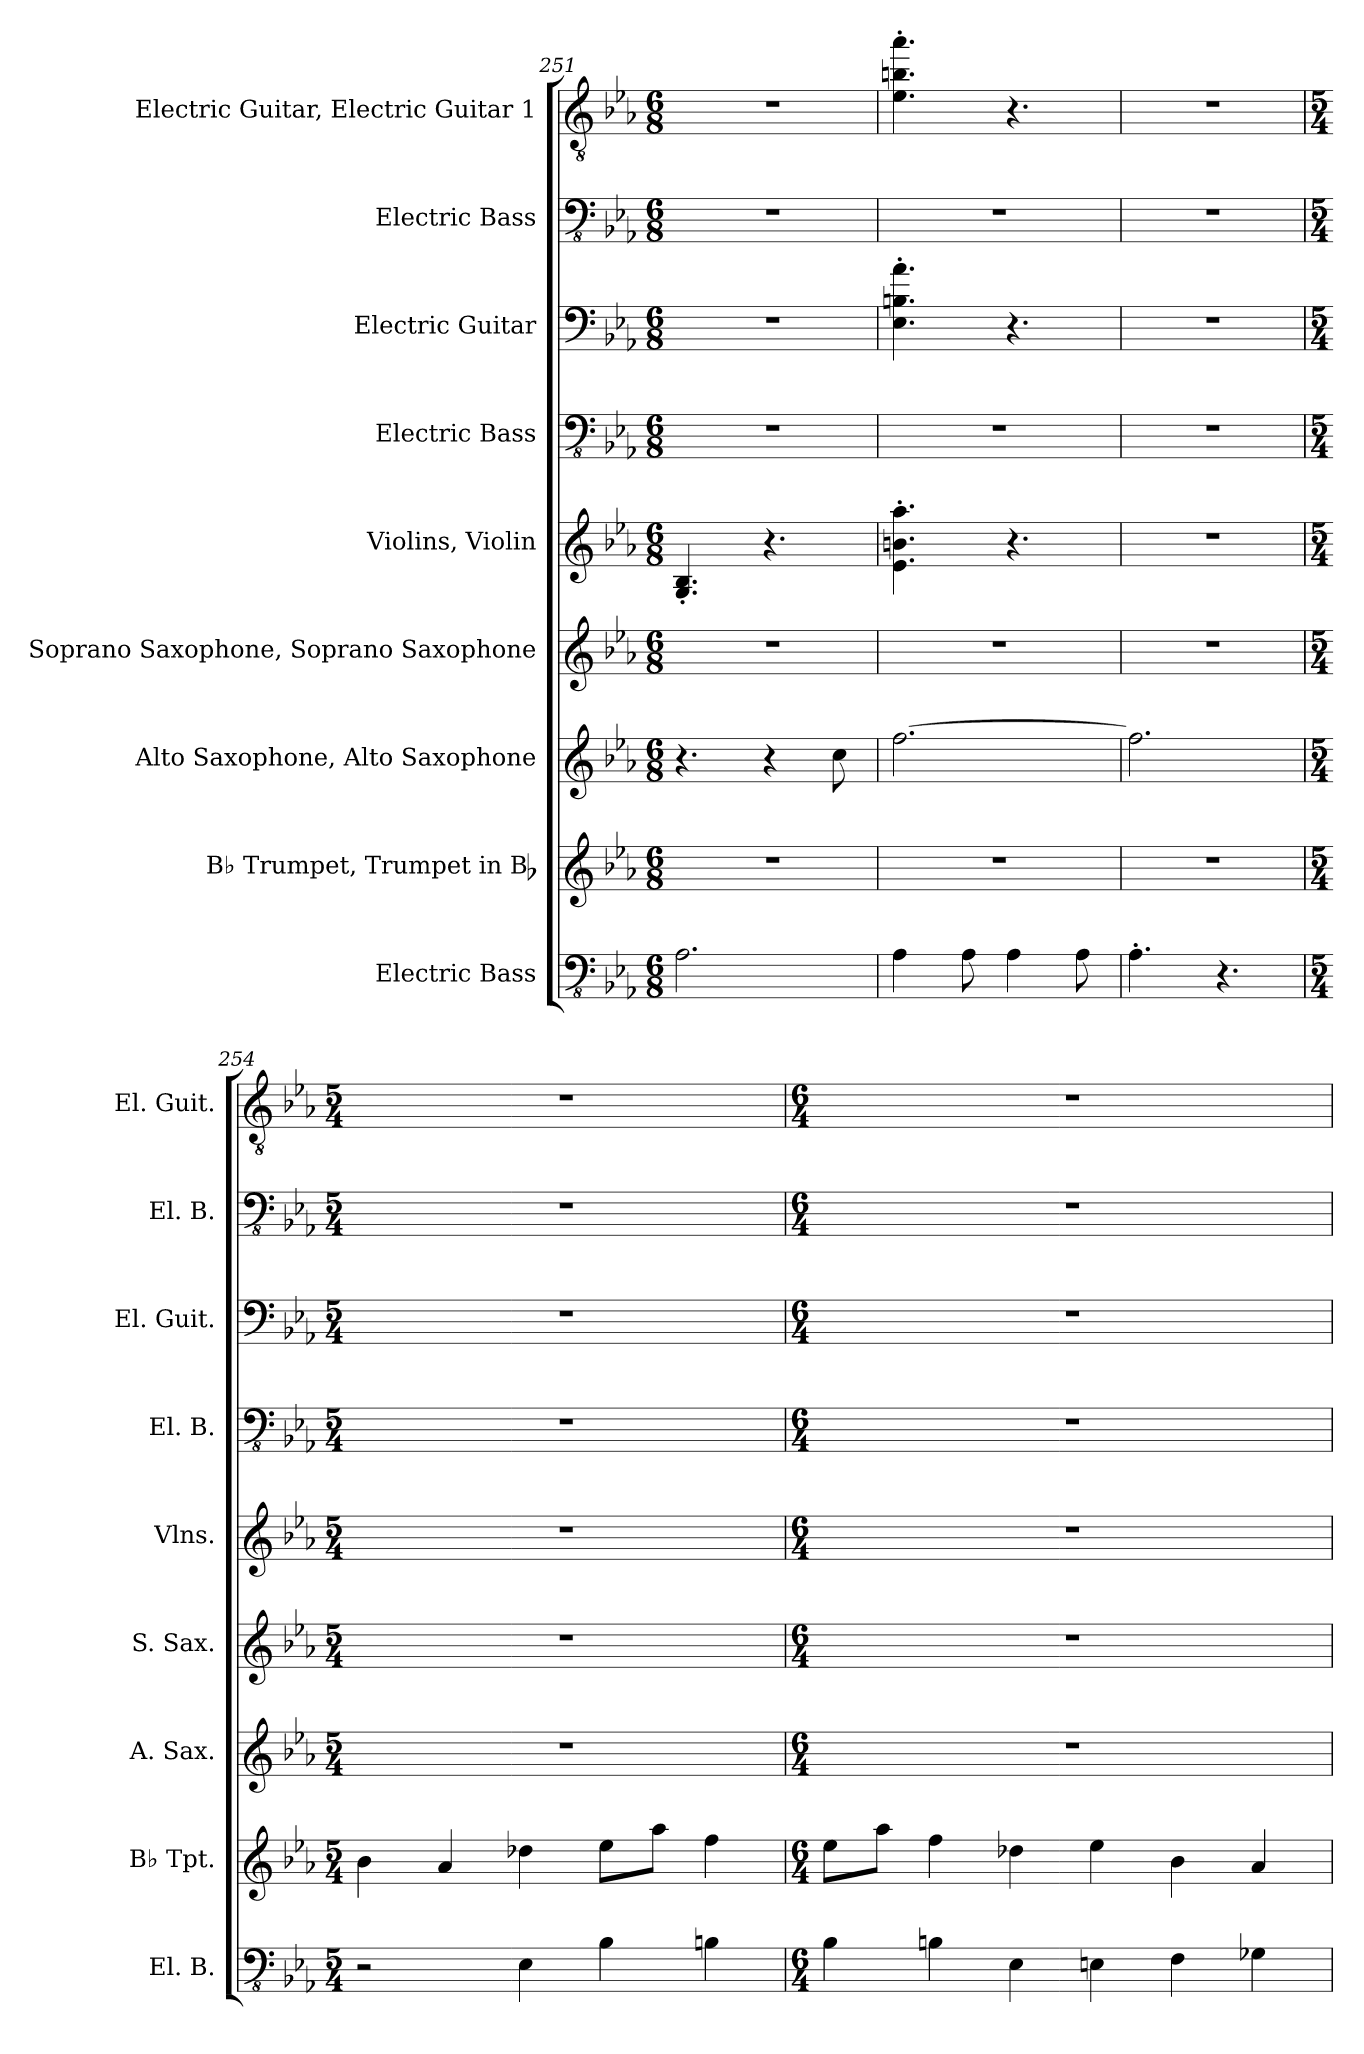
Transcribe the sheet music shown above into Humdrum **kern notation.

**kern	**kern	**kern	**kern	**kern	**kern	**kern	**kern	**kern
*part9	*part8	*part7	*part6	*part5	*part4	*part3	*part2	*part1
*staff9	*staff8	*staff7	*staff6	*staff5	*staff4	*staff3	*staff2	*staff1
*I"Electric Bass	*I"B♭ Trumpet, Trumpet in Bb	*I"Alto Saxophone, Alto Saxophone	*I"Soprano Saxophone, Soprano Saxophone	*I"Violins, Violin	*I"Electric Bass	*I"Electric Guitar	*I"Electric Bass	*I"Electric Guitar, Electric Guitar 1
*I'El. B.	*I'B♭ Tpt.	*I'A. Sax.	*I'S. Sax.	*I'Vlns.	*I'El. B.	*I'El. Guit.	*I'El. B.	*I'El. Guit.
*clefFv4	*clefG2	*clefG2	*clefG2	*clefG2	*clefFv4	*clefF4	*clefFv4	*clefGv2
*	*ITrd1c2	*ITrd5c9	*ITrd1c2	*	*	*	*	*
*k[b-e-a-]	*k[b-e-a-d-g-]	*k[b-e-a-d-g-c-]	*k[b-e-a-d-g-]	*k[b-e-a-]	*k[b-e-a-]	*k[b-e-a-]	*k[b-e-a-]	*k[b-e-a-]
*M6/8	*M6/8	*M6/8	*M6/8	*M6/8	*M6/8	*M6/8	*M6/8	*M6/8
=251	=251	=251	=251	=251	=251	=251	=251	=251
2.AA-\	2.r	4.r	2.r	4.G/' 4.B-/'	2.r	2.r	2.r	2.r
.	.	4r	.	4.r	.	.	.	.
.	.	8e-\	.	.	.	.	.	.
!!LO:PB:g=z
=252	=252	=252	=252	=252	=252	=252	=252	=252
4AA-\	2.r	[2.a-\	2.r	4.e-\' 4.bn\' 4.aa-\'	2.r	4.E-\' 4.Bn\' 4.a-\'	2.r	4.e-\' 4.bn\' 4.aa-\'
8AA-\	.	.	.	.	.	.	.	.
4AA-\	.	.	.	4.r	.	4.r	.	4.r
8AA-\	.	.	.	.	.	.	.	.
=253	=253	=253	=253	=253	=253	=253	=253	=253
4.AA-'\	2.r	2.a-\]	2.r	2.r	2.r	2.r	2.r	2.r
4.r	.	.	.	.	.	.	.	.
=254	=254	=254	=254	=254	=254	=254	=254	=254
*M5/4	*M5/4	*M5/4	*M5/4	*M5/4	*M5/4	*M5/4	*M5/4	*M5/4
2r	4a-\	4%5r	4%5r	4%5r	4%5r	4%5r	4%5r	4%5r
.	4g-/	.	.	.	.	.	.	.
4EE-\	4cc-X\	.	.	.	.	.	.	.
4BB-\	8dd-\L	.	.	.	.	.	.	.
.	8gg-\J	.	.	.	.	.	.	.
4BBn\	4ee-\	.	.	.	.	.	.	.
=255	=255	=255	=255	=255	=255	=255	=255	=255
*M6/4	*M6/4	*M6/4	*M6/4	*M6/4	*M6/4	*M6/4	*M6/4	*M6/4
4BB-\	8dd-\L	1.r	1.r	1.r	1.r	1.r	1.r	1.r
.	8gg-\J	.	.	.	.	.	.	.
4BBn\	4ee-\	.	.	.	.	.	.	.
4EE-\	4cc-X\	.	.	.	.	.	.	.
4EEn\	4dd-\	.	.	.	.	.	.	.
4FF\	4a-\	.	.	.	.	.	.	.
4GG-X\	4g-/	.	.	.	.	.	.	.
=	=	=	=	=	=	=	=	=
*-	*-	*-	*-	*-	*-	*-	*-	*-
